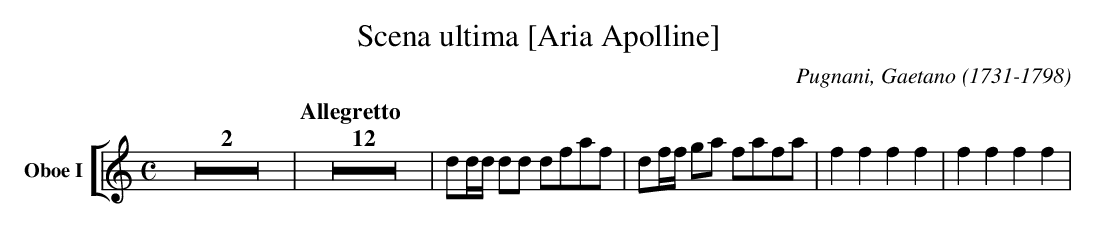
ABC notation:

X:1
T:Scena ultima [Aria Apolline]
C:Pugnani, Gaetano (1731-1798)
M:C
L:1/4
K:C
V: 9 clef=treble name="Oboe I" sname="Ob.I"
%%staves [( 9 )]
Z2 | [Q:"Allegretto"] Z12 | d/d//d// d/d/ d/f/a/f/ | d/f//f// g/a/ f/a/f/a/ | ffff | ffff | \
